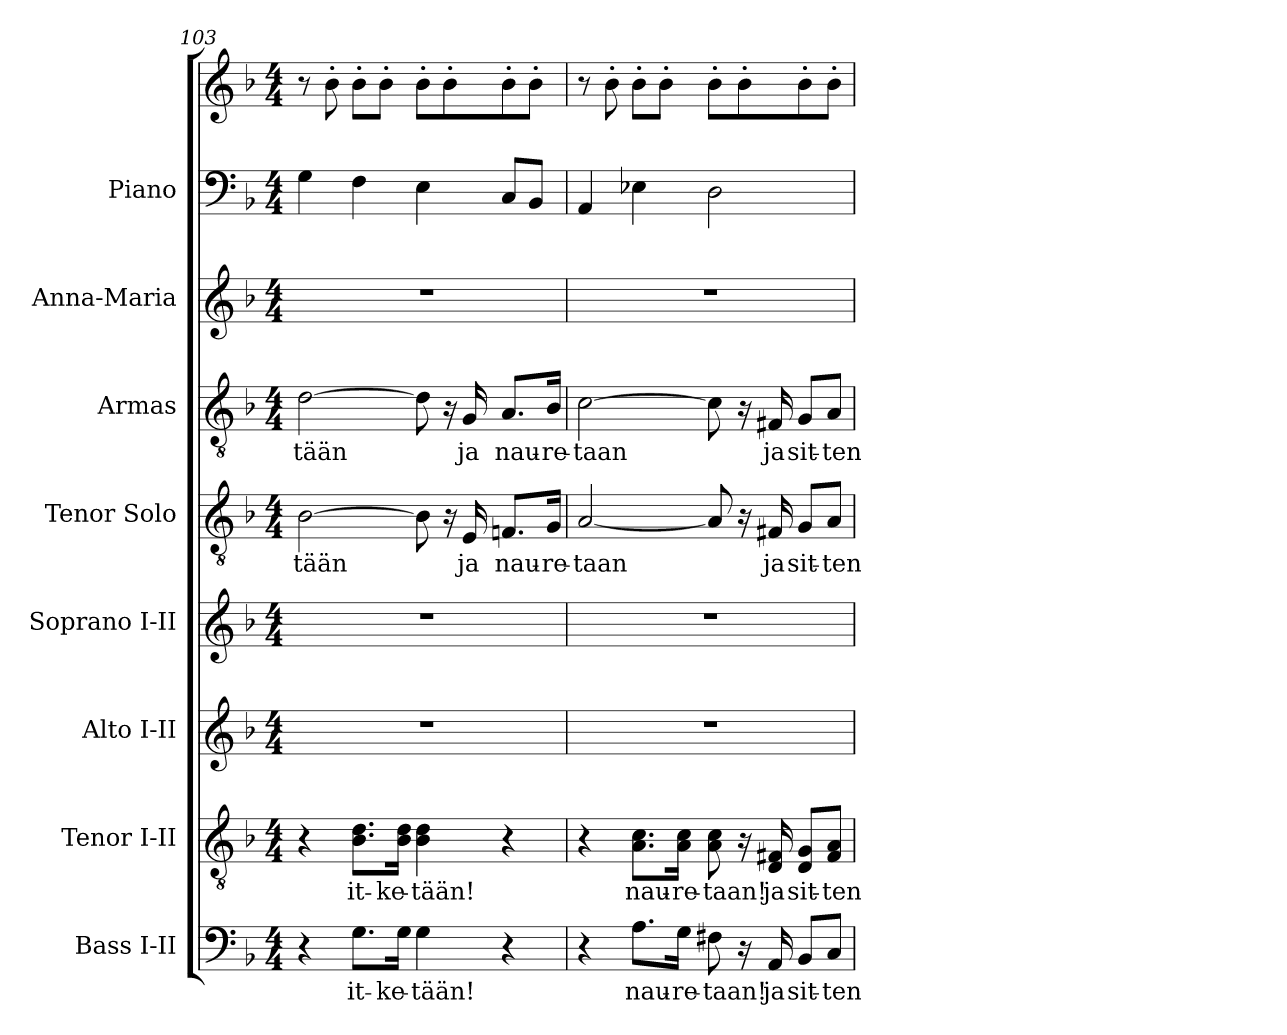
**kern	**text	**kern	**text	**kern	**kern	**kern	**text	**kern	**text	**kern	**kern	**kern
*part8	*part8	*part7	*part7	*part6	*part5	*part4	*part4	*part3	*part3	*part2	*part1	*part1
*staff9	*staff9	*staff8	*staff8	*staff7	*staff6	*staff5	*staff5	*staff4	*staff4	*staff3	*staff2	*staff1
*I"Bass I-II	*	*I"Tenor I-II	*	*I"Alto I-II	*I"Soprano I-II	*I"Tenor Solo	*	*I"Armas	*	*I"Anna-Maria	*I"Piano	*
*I'B.	*	*I'T.	*	*I'A.	*I'S.	*I'T. Solo	*	*I'Armas	*	*I'A-M	*I'Pno.	*
*clefF4	*	*clefGv2	*	*clefG2	*clefG2	*clefGv2	*	*clefGv2	*	*clefG2	*clefF4	*clefG2
*	*	*ITrd7c12	*	*	*	*ITrd7c12	*	*ITrd7c12	*	*	*	*
*k[b-]	*	*k[b-]	*	*k[b-]	*k[b-]	*k[b-]	*	*k[b-]	*	*k[b-]	*k[b-]	*k[b-]
*F:	*	*F:	*	*F:	*F:	*F:	*	*F:	*	*F:	*F:	*F:
*M4/4	*	*M4/4	*	*M4/4	*M4/4	*M4/4	*	*M4/4	*	*M4/4	*M4/4	*M4/4
=103	=103	=103	=103	=103	=103	=103	=103	=103	=103	=103	=103	=103
!	!	!	!	!	!	!	!LO:LY:b:color=#000000	!	!	!	!	!
!	!	!	!	!	!	!	!	!	!LO:LY:b:color=#000000	!	!	!
4r	.	4r	.	1r	1r	[>2BB-i\	-tään	[>2Di\	-tään	1r	4Gi\	8r
.	.	.	.	.	.	.	.	.	.	.	.	8b-'i\
!	!LO:LY:b:color=#000000	!	!	!	!	!	!	!	!	!	!	!
!	!	!	!LO:LY:b:color=#000000	!	!	!	!	!	!	!	!	!
8.Gi\L	it-	8.BB-i\ 8.DiL	it-	.	.	.	.	.	.	.	4Fi\	8b-'i\L
.	.	.	.	.	.	.	.	.	.	.	.	8b-'i\J
!	!LO:LY:b:color=#000000	!	!	!	!	!	!	!	!	!	!	!
!	!	!	!LO:LY:b:color=#000000	!	!	!	!	!	!	!	!	!
16Gi\Jk	-ke-	16BB-i\ 16DiJk	-ke-	.	.	.	.	.	.	.	.	.
!	!LO:LY:b:color=#000000	!	!	!	!	!	!	!	!	!	!	!
!	!	!	!LO:LY:b:color=#000000	!	!	!	!	!	!	!	!	!
4Gi\	-tään!	4BB-i\ 4Di	-tään!	.	.	8BB-i\]	.	8Di\]	.	.	4Ei\	8b-'i\L
.	.	.	.	.	.	16r	.	16r	.	.	.	8b-'i\
!	!	!	!	!	!	!	!LO:LY:b:color=#000000	!	!	!	!	!
!	!	!	!	!	!	!	!	!	!LO:LY:b:color=#000000	!	!	!
.	.	.	.	.	.	16EEi/	ja	16GGi/	ja	.	.	.
!	!	!	!	!	!	!	!LO:LY:b:color=#000000	!	!	!	!	!
!	!	!	!	!	!	!	!	!	!LO:LY:b:color=#000000	!	!	!
4r	.	4r	.	.	.	8.FFni/L	nau-	8.AAi/L	nau-	.	8Ci/L	8b-'i\
.	.	.	.	.	.	.	.	.	.	.	8BB-i/J	8b-'i\J
!	!	!	!	!	!	!	!LO:LY:b:color=#000000	!	!	!	!	!
!	!	!	!	!	!	!	!	!	!LO:LY:b:color=#000000	!	!	!
.	.	.	.	.	.	16GGi/Jk	-re-	16BB-i/Jk	-re-	.	.	.
=104	=104	=104	=104	=104	=104	=104	=104	=104	=104	=104	=104	=104
!	!	!	!	!	!	!	!LO:LY:b:color=#000000	!	!	!	!	!
!	!	!	!	!	!	!	!	!	!LO:LY:b:color=#000000	!	!	!
4r	.	4r	.	1r	1r	[<2AAi/	-taan	[>2Ci\	-taan	1r	4AAi/	8r
.	.	.	.	.	.	.	.	.	.	.	.	8b-'i\
!	!LO:LY:b:color=#000000	!	!	!	!	!	!	!	!	!	!	!
!	!	!	!LO:LY:b:color=#000000	!	!	!	!	!	!	!	!	!
8.Ai\L	nau-	8.AAi\ 8.CiL	nau-	.	.	.	.	.	.	.	4E-Xi\	8b-'i\L
.	.	.	.	.	.	.	.	.	.	.	.	8b-'i\J
!	!LO:LY:b:color=#000000	!	!	!	!	!	!	!	!	!	!	!
!	!	!	!LO:LY:b:color=#000000	!	!	!	!	!	!	!	!	!
16Gi\Jk	-re-	16AAi\ 16CiJk	-re-	.	.	.	.	.	.	.	.	.
!	!LO:LY:b:color=#000000	!	!	!	!	!	!	!	!	!	!	!
!	!	!	!LO:LY:b:color=#000000	!	!	!	!	!	!	!	!	!
8F#Xi\	-taan!	8AAi\ 8Ci	-taan!	.	.	8AAi/]	.	8Ci\]	.	.	2Di\	8b-'i\L
16r	.	16r	.	.	.	16r	.	16r	.	.	.	8b-'i\
!	!LO:LY:b:color=#000000	!	!	!	!	!	!	!	!	!	!	!
!	!	!	!LO:LY:b:color=#000000	!	!	!	!	!	!	!	!	!
!	!	!	!	!	!	!	!LO:LY:b:color=#000000	!	!	!	!	!
!	!	!	!	!	!	!	!	!	!LO:LY:b:color=#000000	!	!	!
16AAi/	ja	16DDi/ 16FF#Xi	ja	.	.	16FF#Xi/	ja	16FF#Xi/	ja	.	.	.
!	!LO:LY:b:color=#000000	!	!	!	!	!	!	!	!	!	!	!
!	!	!	!LO:LY:b:color=#000000	!	!	!	!	!	!	!	!	!
!	!	!	!	!	!	!	!LO:LY:b:color=#000000	!	!	!	!	!
!	!	!	!	!	!	!	!	!	!LO:LY:b:color=#000000	!	!	!
8BB-i/L	sit-	8DDi/ 8GGiL	sit-	.	.	8GGi/L	sit-	8GGi/L	sit-	.	.	8b-'i\
!	!LO:LY:b:color=#000000	!	!	!	!	!	!	!	!	!	!	!
!	!	!	!LO:LY:b:color=#000000	!	!	!	!	!	!	!	!	!
!	!	!	!	!	!	!	!LO:LY:b:color=#000000	!	!	!	!	!
!	!	!	!	!	!	!	!	!	!LO:LY:b:color=#000000	!	!	!
8Ci/J	-ten	8FF#i/ 8AAiJ	-ten	.	.	8AAi/J	-ten	8AAi/J	-ten	.	.	8b-'i\J
=	=	=	=	=	=	=	=	=	=	=	=	=
*-	*-	*-	*-	*-	*-	*-	*-	*-	*-	*-	*-	*-
